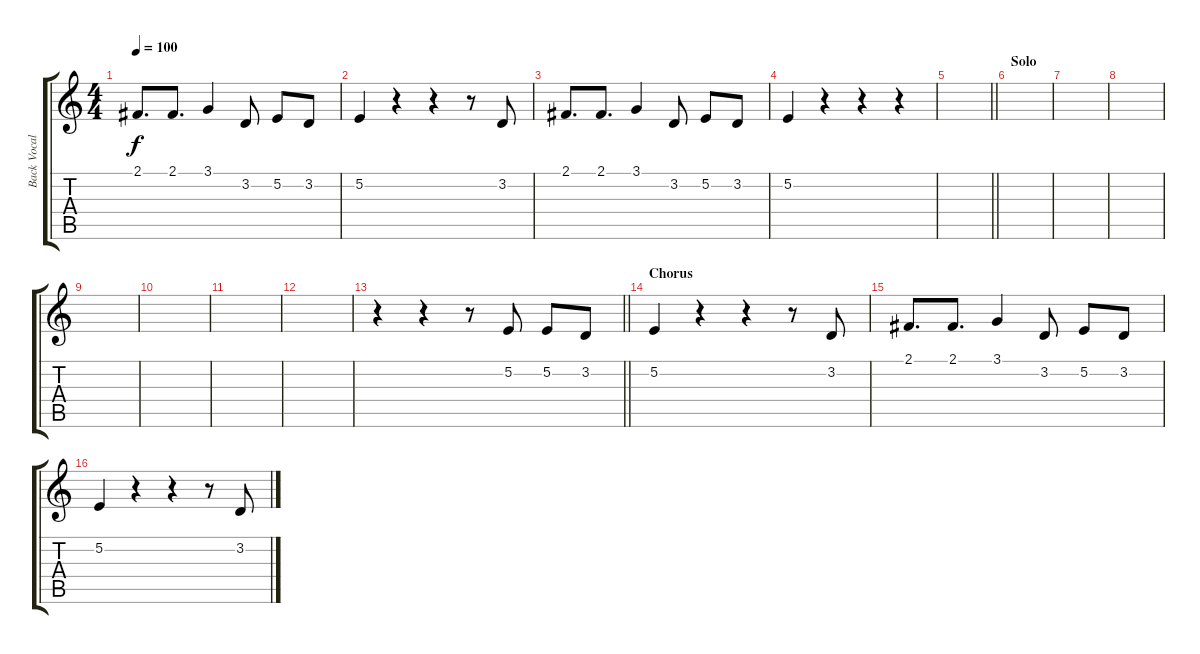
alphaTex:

\track ("Back Vocals" "Back Vocal") {instrument tenorsax}
\staff {score tabs}
\tuning (E4 B3 G3 D3 A2 E2) {hide}
\ts (4 4)
\tempo 100
\clef g2
\ks c
2.1.8{d dy f} 2.1.8{d} 3.1.4 3.2.8 5.2.8 3.2.8 |
5.2.4 r.4 r.4 r.8 3.2.8 |
2.1.8{d} 2.1.8{d} 3.1.4 3.2.8 5.2.8 3.2.8 |
5.2.4 r.4 r.4 r.4 |
\barLineRight lightlight
|
\section ("" "Solo")
|
|
|
|
|
|
|
\barLineRight lightlight
r.4 r.4 r.8 5.2.8 5.2.8 3.2.8 |
\section ("" "Chorus")
5.2.4 r.4 r.4 r.8 3.2.8 |
2.1.8{d} 2.1.8{d} 3.1.4 3.2.8 5.2.8 3.2.8 |
5.2.4 r.4 r.4 r.8 3.2.8
